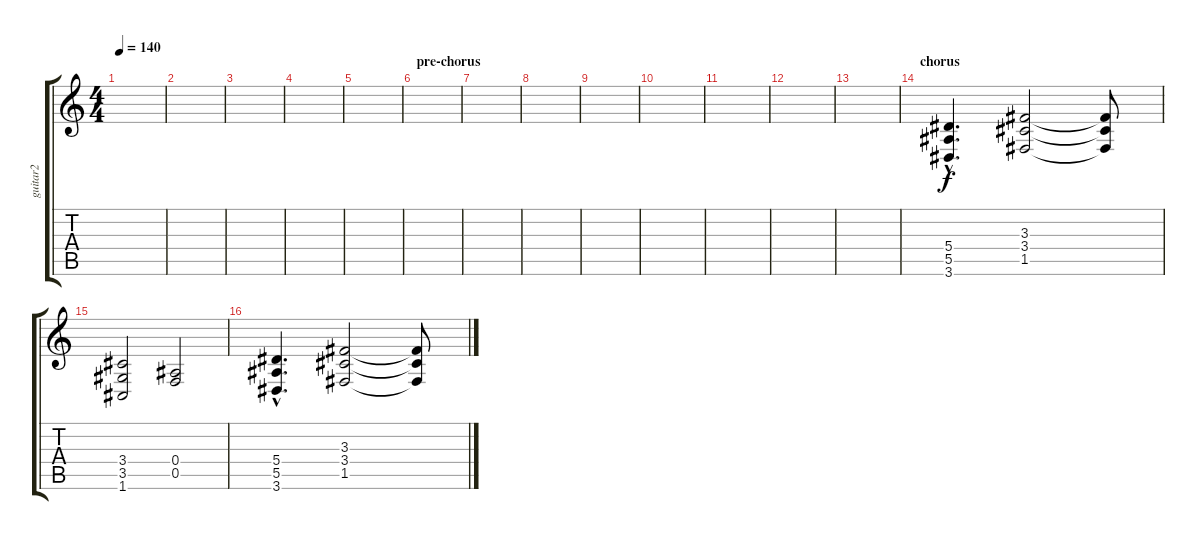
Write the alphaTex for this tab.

\track ("guitar2" "guitar2") {instrument distortionguitar}
\staff {score tabs}
\tuning (C4 G3 Eb3 Bb2 F2 C2) {hide}
\ts (4 4)
\tempo 140
\clef g2
\ks c
|
|
|
|
|
\section ("" "pre-chorus")
|
|
|
|
|
|
|
|
\section ("" "chorus")
(5.4{hac} 5.5{hac} 3.6{hac}).4{d volume 16} (3.3 3.4 1.5).2 (3.3{t} 3.4{t} 1.5{t}).8 |
(3.4 3.5 1.6).2 (0.4 0.5).2 |
(5.4{hac} 5.5{hac} 3.6{hac}).4{d} (3.3 3.4 1.5).2 (3.3{t} 3.4{t} 1.5{t}).8
